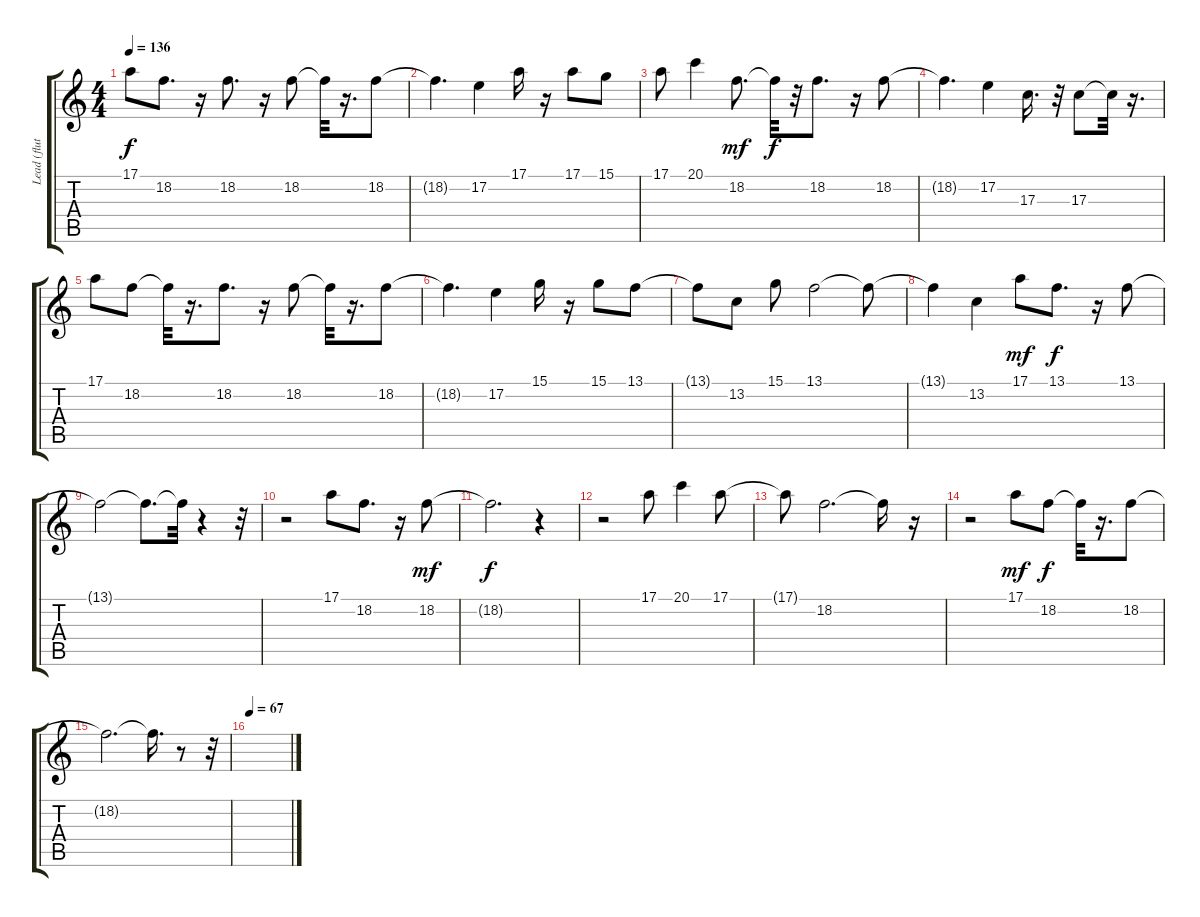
\track ("Lead (flute)" "Lead (flut") {instrument flute}
\staff {score tabs}
\tuning (E4 B3 G3 D3 A2 E2) {hide}
\ts (4 4)
\tempo 136
\clef g2
\ks c
17.1.8{dy f} 18.2.8{d} r.16 18.2.8{d} r.16 18.2.8 18.2{t}.32 r.16{d} 18.2.8 |
18.2{t}.4{d} 17.2.4 17.1.16 r.16 17.1.8 15.1.8 |
17.1.8 20.1.4 18.2.8{d dy mf} 18.2{t}.32{dy f} r.32 18.2.8{d} r.16 18.2.8 |
18.2{t}.4{d} 17.2.4 17.3.16{d} r.32 17.3.8 17.3{t}.32 r.16{d} |
17.1.8 18.2.8 18.2{t}.32 r.16{d} 18.2.8{d} r.16 18.2.8 18.2{t}.32 r.16{d} 18.2.8 |
18.2{t}.4{d} 17.2.4 15.1.16 r.16 15.1.8 13.1.8 |
13.1{t}.8 13.2.8 15.1.8 13.1.2 13.1{t}.8 |
13.1{t}.4 13.2.4 17.1.8{dy mf} 13.1.8{d dy f} r.16 13.1.8 |
13.1{t}.2 13.1{t}.8{d} 13.1{t}.32 r.4 r.32 |
r.2 17.1.8 18.2.8{d} r.16 18.2.8{dy mf} |
18.2{t}.2{d dy f} r.4 |
r.2 17.1.8 20.1.4 17.1.8 |
17.1{t}.8 18.2.2{d} 18.2{t}.16 r.16 |
r.2 17.1.8{dy mf} 18.2.8{dy f} 18.2{t}.32 r.16{d} 18.2.8 |
18.2{t}.2{d} 18.2{t}.16{d} r.8 r.32 |
\tempo 67
